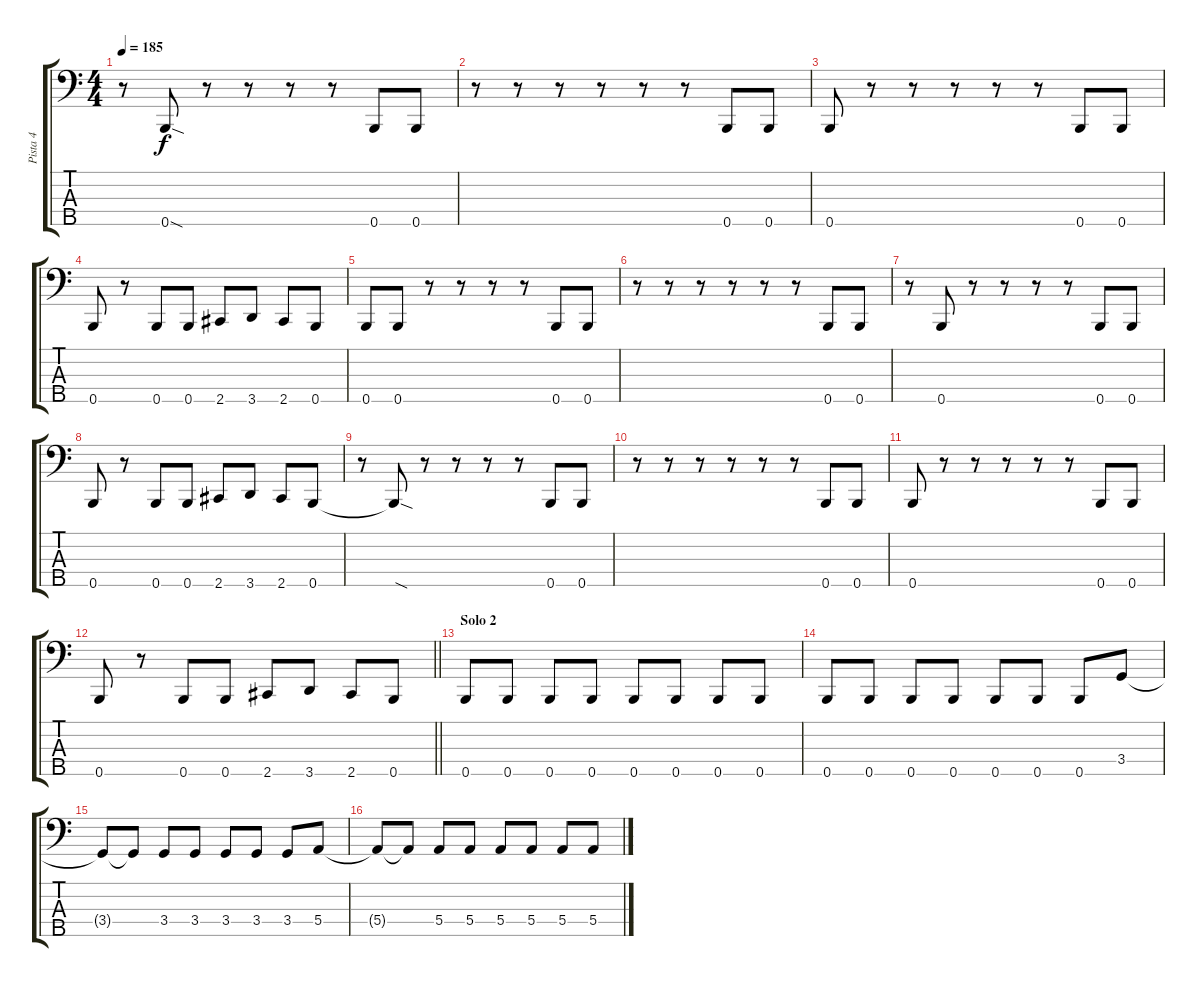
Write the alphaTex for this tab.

\track ("Pista 4" "Pista 4") {instrument electricbasspick}
\staff {score tabs}
\tuning (G2 D2 A1 E1 B0) {hide}
\ts (4 4)
\tempo 185
\clef f4
\ks c
r.8{dy f} 0.5{sod t}.8 r.8 r.8 r.8 r.8 0.5.8 0.5.8 |
r.8 r.8 r.8 r.8 r.8 r.8 0.5.8 0.5.8 |
0.5.8 r.8 r.8 r.8 r.8 r.8 0.5.8 0.5.8 |
0.5.8 r.8 0.5.8 0.5.8 2.5.8 3.5.8 2.5.8 0.5.8 |
0.5.8 0.5.8 r.8 r.8 r.8 r.8 0.5.8 0.5.8 |
r.8 r.8 r.8 r.8 r.8 r.8 0.5.8 0.5.8 |
r.8 0.5.8 r.8 r.8 r.8 r.8 0.5.8 0.5.8 |
0.5.8 r.8 0.5.8 0.5.8 2.5.8 3.5.8 2.5.8 0.5.8 |
r.8 0.5{sod t}.8 r.8 r.8 r.8 r.8 0.5.8 0.5.8 |
r.8 r.8 r.8 r.8 r.8 r.8 0.5.8 0.5.8 |
0.5.8 r.8 r.8 r.8 r.8 r.8 0.5.8 0.5.8 |
\barLineRight lightlight
0.5.8 r.8 0.5.8 0.5.8 2.5.8 3.5.8 2.5.8 0.5.8 |
\section ("" "Solo 2")
0.5.8 0.5.8 0.5.8 0.5.8 0.5.8 0.5.8 0.5.8 0.5.8 |
0.5.8 0.5.8 0.5.8 0.5.8 0.5.8 0.5.8 0.5.8 3.4.8 |
3.4{t}.8 3.4{t}.8 3.4.8 3.4.8 3.4.8 3.4.8 3.4.8 5.4.8 |
5.4{t}.8 5.4{t}.8 5.4.8 5.4.8 5.4.8 5.4.8 5.4.8 5.4.8
